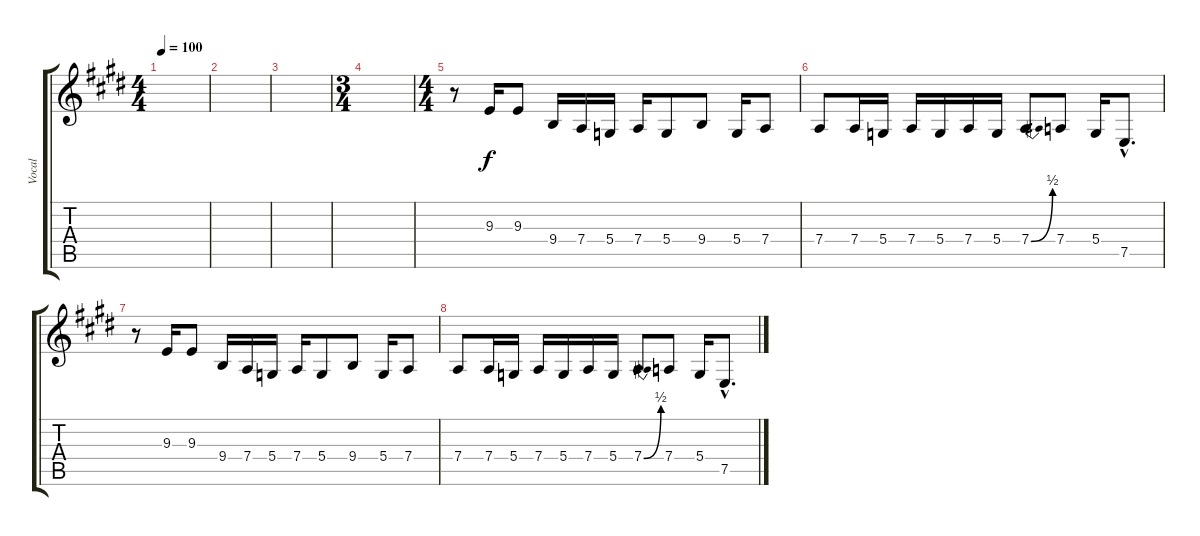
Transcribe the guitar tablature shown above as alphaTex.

\track ("Vocal" "Vocal") {instrument violin}
\staff {score tabs}
\tuning (E4 B3 G3 D3 A2 E2) {hide}
\ts (4 4)
\tempo 100
\clef g2
\ks e
|
|
|
\ts (3 4)
|
\ts (4 4)
r.8 9.3.16 9.3.8 9.4.16 7.4.16 5.4.16 7.4.16 5.4.8 9.4.8 5.4.16 7.4.8 |
7.4.8 7.4.16 5.4.16 7.4.16 5.4.16 7.4.16 5.4.16 7.4{be (bend 0 0 60 2)}.8 7.4.8 5.4.16 7.5{hac}.8{d} |
r.8 9.3.16 9.3.8 9.4.16 7.4.16 5.4.16 7.4.16 5.4.8 9.4.8 5.4.16 7.4.8 |
7.4.8 7.4.16 5.4.16 7.4.16 5.4.16 7.4.16 5.4.16 7.4{be (bend 0 0 60 2)}.8 7.4.8 5.4.16 7.5{hac}.8{d}
